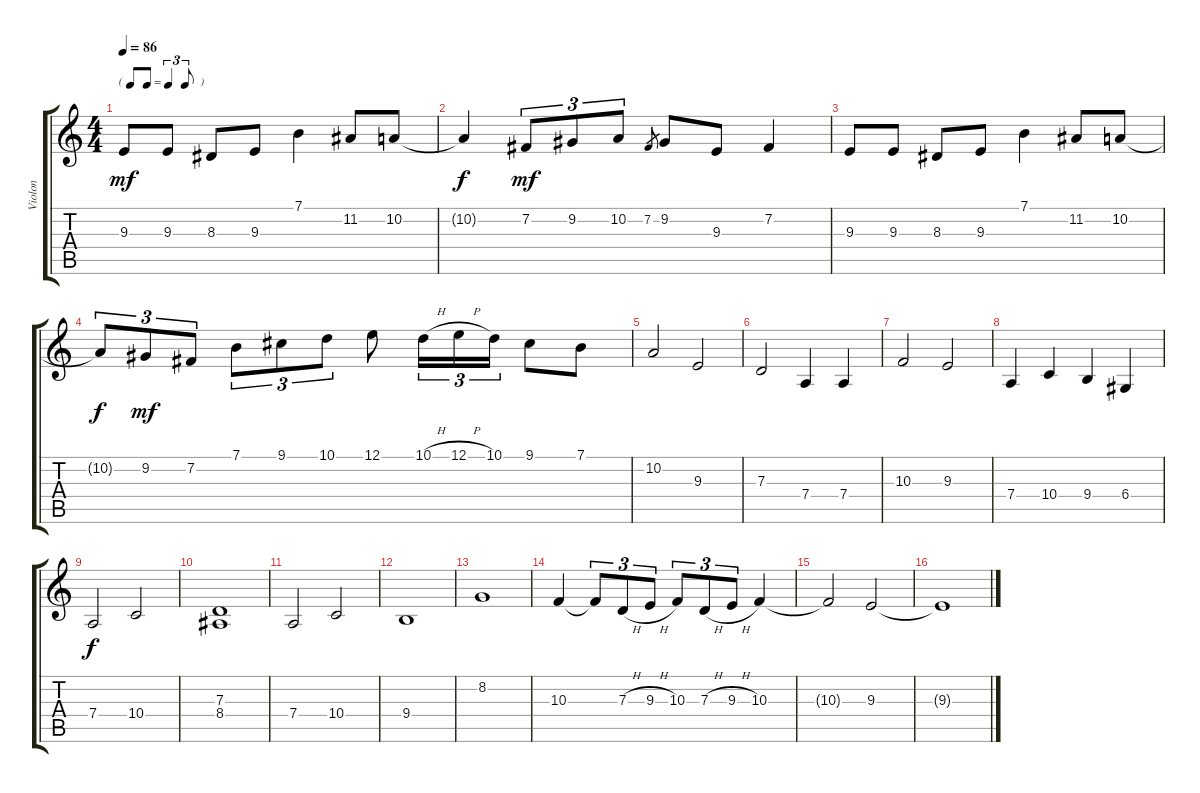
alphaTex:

\track ("Violon" "Violon") {instrument violin}
\staff {score tabs}
\tuning (E4 B3 G3 D3 A2 E2) {hide}
\ts (4 4)
\tf triplet8th
\tempo 86
\clef g2
\ks c
9.3.8{dy mf} 9.3.8 8.3.8 9.3.8 7.1.4 11.2.8 10.2.8 |
10.2{t}.4{dy f} 7.2.8{tu (3 2) dy mf} 9.2.8{tu (3 2)} 10.2.8{tu (3 2)} 7.2.8{gr} 9.2.8 9.3.8 7.2.4 |
9.3.8 9.3.8 8.3.8 9.3.8 7.1.4 11.2.8 10.2.8 |
10.2{t}.8{tu (3 2) dy f} 9.2.8{tu (3 2) dy mf} 7.2.8{tu (3 2)} 7.1.8{tu (3 2)} 9.1.8{tu (3 2)} 10.1.8{tu (3 2)} 12.1.8 10.1{h}.16{tu (3 2)} 12.1{h}.16{tu (3 2)} 10.1.16{tu (3 2)} 9.1.8 7.1.8 |
10.2.2 9.3.2 |
7.3.2 7.4.4 7.4.4 |
10.3.2 9.3.2 |
7.4.4 10.4.4 9.4.4 6.4.4 |
7.4.2{dy f} 10.4.2 |
(7.3 8.4).1 |
7.4.2 10.4.2 |
9.4.1 |
8.2.1 |
10.3.4 10.3{t}.8{tu (3 2)} 7.3{h}.8{tu (3 2)} 9.3{h}.8{tu (3 2)} 10.3.8{tu (3 2)} 7.3{h}.8{tu (3 2)} 9.3{h}.8{tu (3 2)} 10.3.4 |
10.3{t}.2 9.3.2 |
9.3{t}.1
